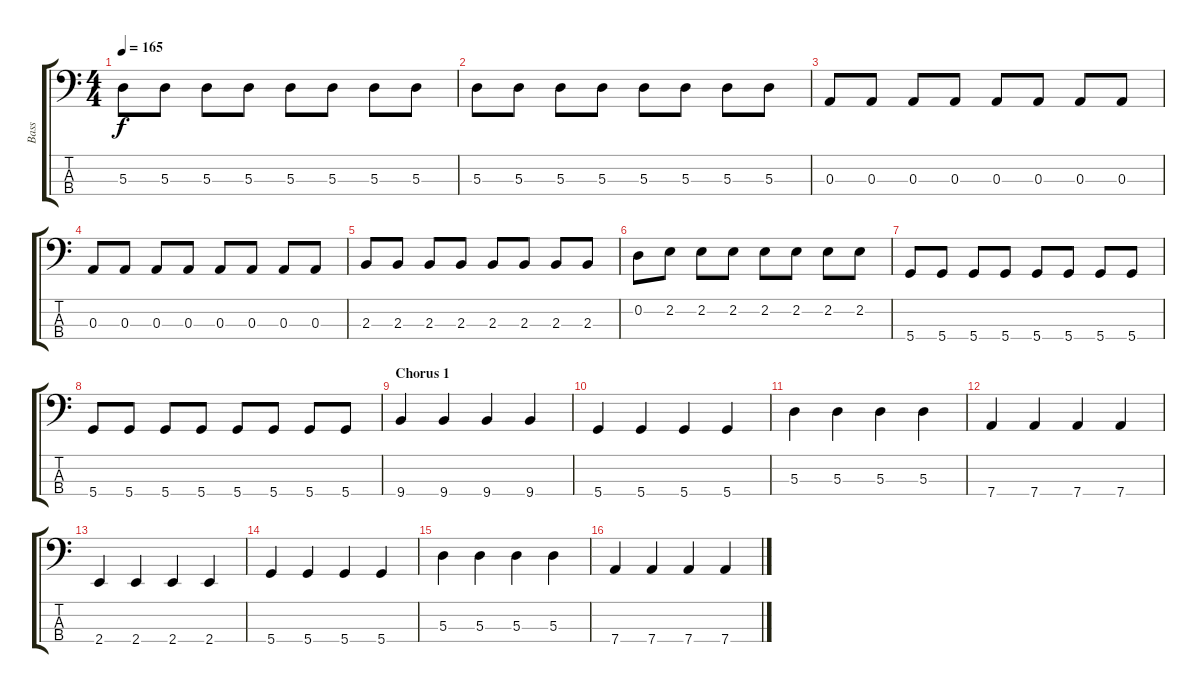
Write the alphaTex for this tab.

\track ("Bass" "Bass") {instrument electricbassfinger}
\staff {score tabs}
\tuning (G2 D2 A1 D1) {hide}
\ts (4 4)
\tempo 165
\clef f4
\ks c
5.3.8{dy f} 5.3.8 5.3.8 5.3.8 5.3.8 5.3.8 5.3.8 5.3.8 |
5.3.8 5.3.8 5.3.8 5.3.8 5.3.8 5.3.8 5.3.8 5.3.8 |
0.3.8 0.3.8 0.3.8 0.3.8 0.3.8 0.3.8 0.3.8 0.3.8 |
0.3.8 0.3.8 0.3.8 0.3.8 0.3.8 0.3.8 0.3.8 0.3.8 |
2.3.8 2.3.8 2.3.8 2.3.8 2.3.8 2.3.8 2.3.8 2.3.8 |
0.2.8 2.2.8 2.2.8 2.2.8 2.2.8 2.2.8 2.2.8 2.2.8 |
5.4.8 5.4.8 5.4.8 5.4.8 5.4.8 5.4.8 5.4.8 5.4.8 |
5.4.8 5.4.8 5.4.8 5.4.8 5.4.8 5.4.8 5.4.8 5.4.8 |
\section ("" "Chorus 1")
9.4.4 9.4.4 9.4.4 9.4.4 |
5.4.4 5.4.4 5.4.4 5.4.4 |
5.3.4 5.3.4 5.3.4 5.3.4 |
7.4.4 7.4.4 7.4.4 7.4.4 |
2.4.4 2.4.4 2.4.4 2.4.4 |
5.4.4 5.4.4 5.4.4 5.4.4 |
5.3.4 5.3.4 5.3.4 5.3.4 |
7.4.4 7.4.4 7.4.4 7.4.4
